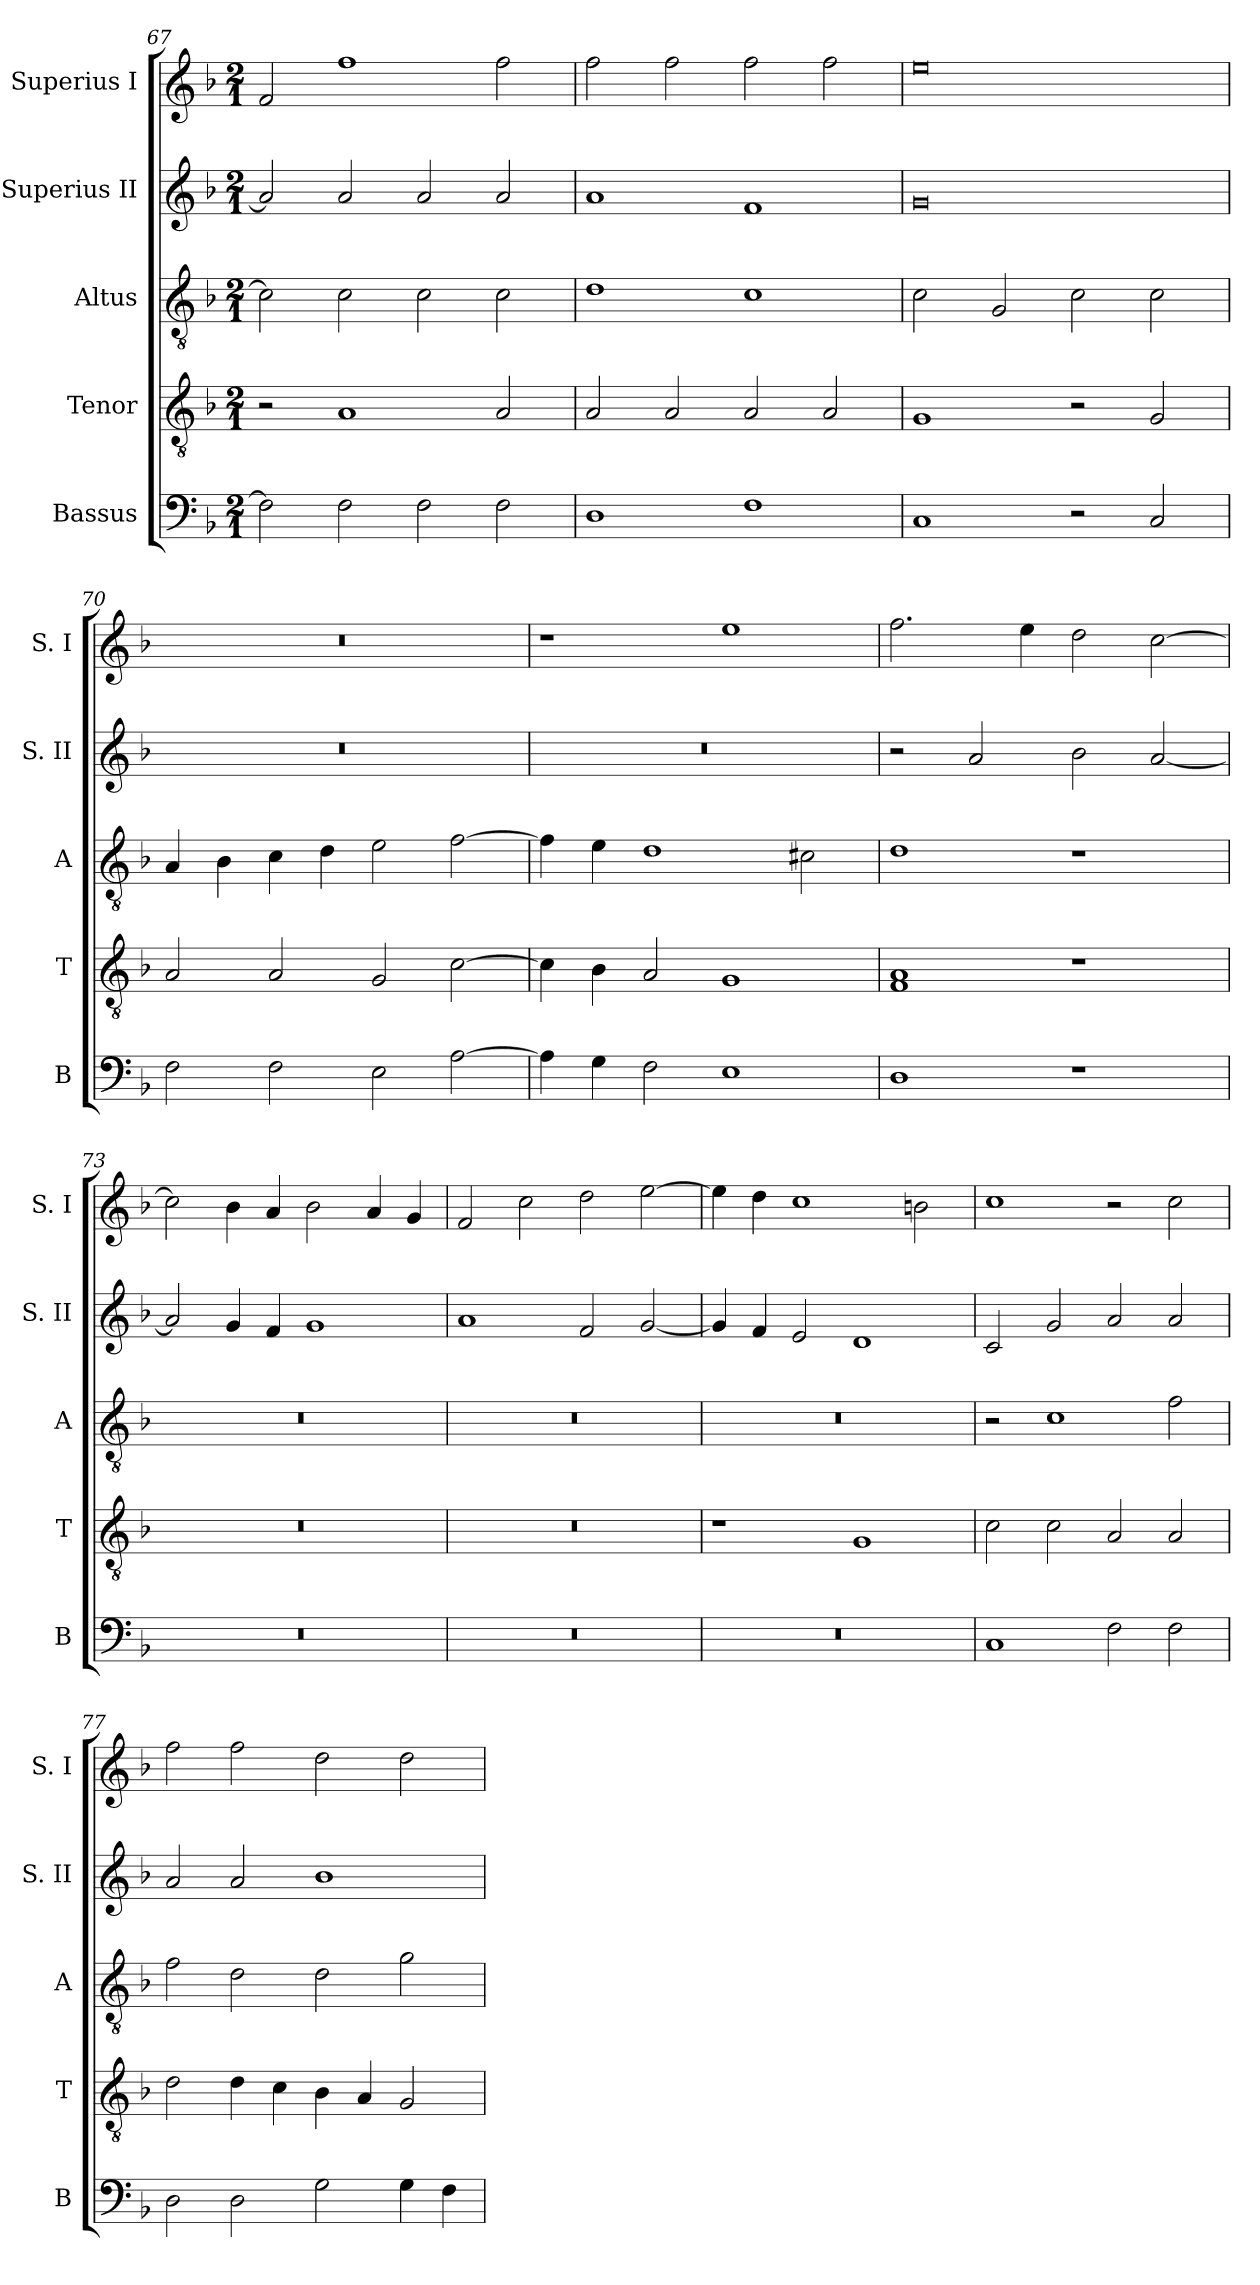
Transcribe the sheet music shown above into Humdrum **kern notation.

**kern	**kern	**kern	**kern	**kern
*part5	*part4	*part3	*part2	*part1
*staff5	*staff4	*staff3	*staff2	*staff1
*I"Bassus	*I"Tenor	*I"Altus	*I"Superius II	*I"Superius I
*I'B	*I'T	*I'A	*I'S. II	*I'S. I
*clefF4	*clefGv2	*clefGv2	*clefG2	*clefG2
*k[b-]	*k[b-]	*k[b-]	*k[b-]	*k[b-]
*F:	*F:	*F:	*F:	*F:
*M2/1	*M2/1	*M2/1	*M2/1	*M2/1
=67	=67	=67	=67	=67
2F]	2r	2c]	2a]	2f
2F	1A	2c	2a	1ff
2F	.	2c	2a	.
2F	2A	2c	2a	2ff
=68	=68	=68	=68	=68
1D	2A	1d	1a	2ff
.	2A	.	.	2ff
1F	2A	1c	1f	2ff
.	2A	.	.	2ff
=69	=69	=69	=69	=69
1C	1G	2c	0g	0ee
.	.	2G	.	.
2r	2r	2c	.	.
2C	2G	2c	.	.
=70	=70	=70	=70	=70
2F	2A	4A	0r	0r
.	.	4B-	.	.
2F	2A	4c	.	.
.	.	4d	.	.
2E	2G	2e	.	.
[2A	[2c	[2f	.	.
=71	=71	=71	=71	=71
4A]	4c]	4f]	0r	1r
4G	4B-	4e	.	.
2F	2A	1d	.	.
1E	1G	.	.	1ee
.	.	2c#X	.	.
=72	=72	=72	=72	=72
1D	1F 1A	1d	2r	2.ff
.	.	.	2a	.
.	.	.	.	4ee
1r	1r	1r	2b-	2dd
.	.	.	[2a	[2cc
=73	=73	=73	=73	=73
0r	0r	0r	2a]	2cc]
.	.	.	4g	4b-
.	.	.	4f	4a
.	.	.	1g	2b-
.	.	.	.	4a
.	.	.	.	4g
=74	=74	=74	=74	=74
0r	0r	0r	1a	2f
.	.	.	.	2cc
.	.	.	2f	2dd
.	.	.	[2g	[2ee
=75	=75	=75	=75	=75
0r	1r	0r	4g]	4ee]
.	.	.	4f	4dd
.	.	.	2e	1cc
.	1G	.	1d	.
.	.	.	.	2bn
=76	=76	=76	=76	=76
1C	2c	2r	2c	1cc
.	2c	1c	2g	.
2F	2A	.	2a	2r
2F	2A	2f	2a	2cc
=77	=77	=77	=77	=77
2D	2d	2f	2a	2ff
2D	4d	2d	2a	2ff
.	4c	.	.	.
2G	4B-	2d	1b-	2dd
.	4A	.	.	.
4G	2G	2g	.	2dd
4F	.	.	.	.
=	=	=	=	=
*-	*-	*-	*-	*-
